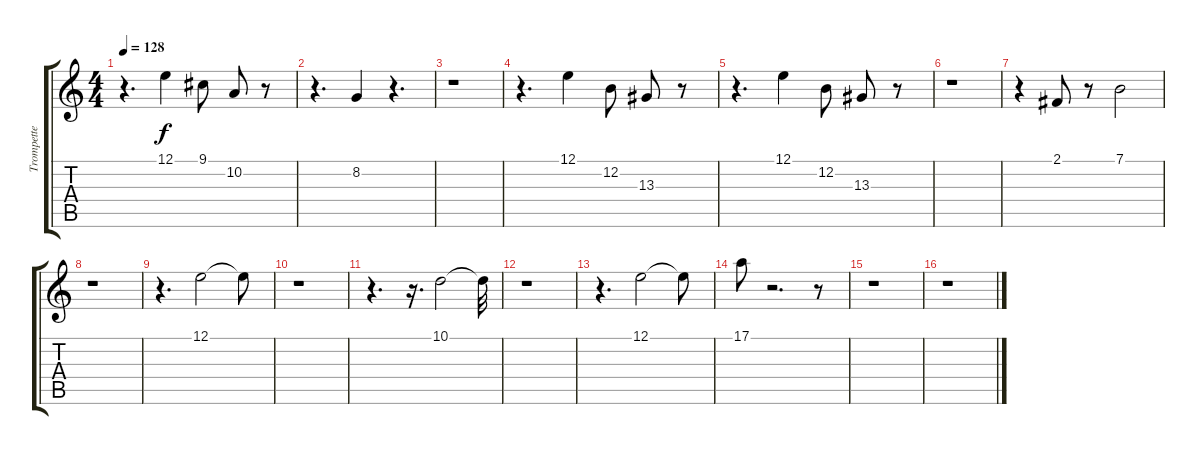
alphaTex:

\track ("Trompette" "Trompette") {instrument trumpet}
\staff {score tabs}
\tuning (E4 B3 G3 D3 A2 E2) {hide}
\ts (4 4)
\tempo 128
\clef g2
\ks c
r.4{d dy f} 12.1.4 9.1.8 10.2.8 r.8 |
r.4{d} 8.2.4 r.4{d} |
r.1 |
r.4{d} 12.1.4 12.2.8 13.3.8 r.8 |
r.4{d} 12.1.4 12.2.8 13.3.8 r.8 |
r.1 |
r.4 2.1.8 r.8 7.1.2 |
r.1 |
r.4{d} 12.1.2 12.1{t}.8 |
r.1 |
r.4{d} r.16{d} 10.1.2 10.1{t}.32 |
r.1 |
r.4{d} 12.1.2 12.1{t}.8 |
17.1.8 r.2{d} r.8 |
r.1 |
r.1
